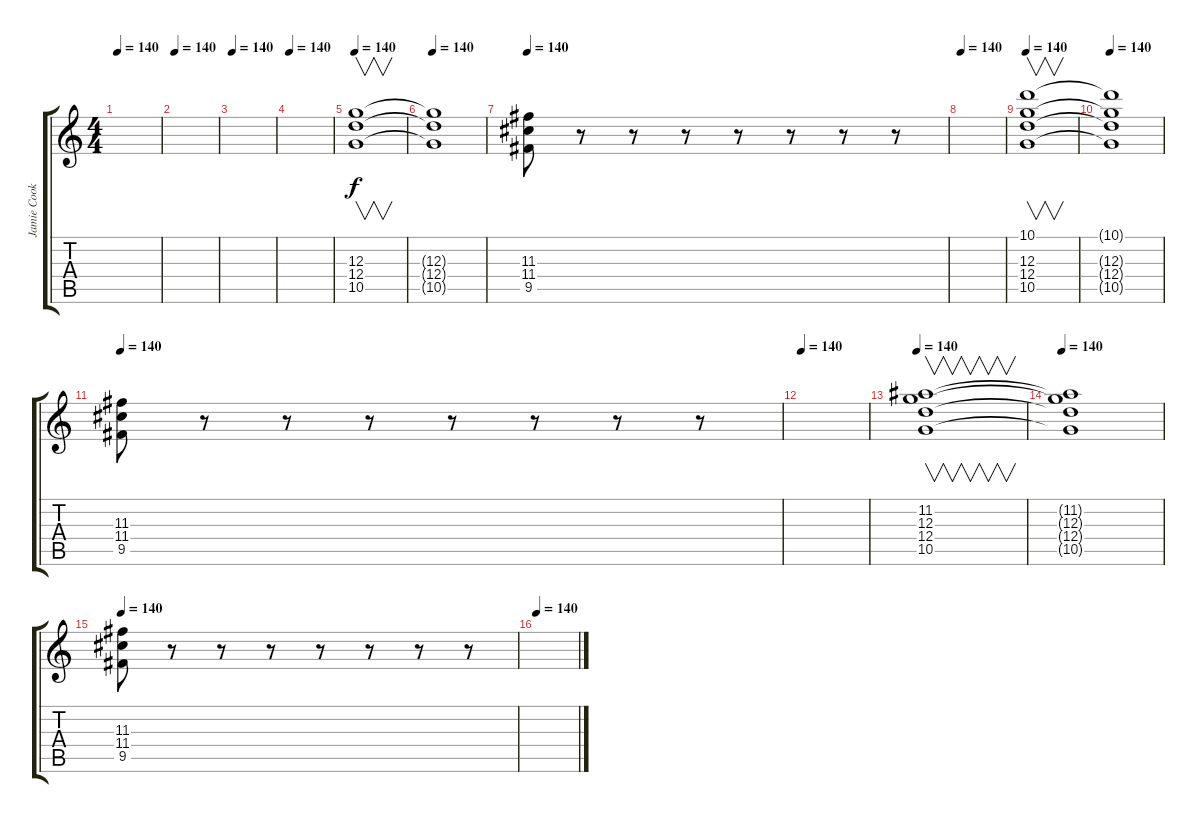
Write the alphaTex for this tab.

\track ("Jamie Cook" "Jamie Cook") {instrument distortionguitar}
\staff {score tabs}
\tuning (E4 B3 G3 D3 A2 E2) {hide}
\ts (4 4)
\tempo 140
\clef g2
\ks c
|
\tempo 140
|
\tempo 140
|
\tempo 140
|
\tempo 140
(12.3 12.4 10.5).1{v} |
\tempo 140
(12.3{t} 12.4{t} 10.5{t}).1 |
\tempo 140
(11.3 11.4 9.5).8 r.8 r.8 r.8 r.8 r.8 r.8 r.8 |
\tempo 140
|
\tempo 140
(10.1 12.3 12.4 10.5).1{v} |
\tempo 140
(10.1{t} 12.3{t} 12.4{t} 10.5{t}).1 |
\tempo 140
(11.3 11.4 9.5).8 r.8 r.8 r.8 r.8 r.8 r.8 r.8 |
\tempo 140
|
\tempo 140
(11.2 12.3 12.4 10.5).1{v} |
\tempo 140
(11.2{t} 12.3{t} 12.4{t} 10.5{t}).1 |
\tempo 140
(11.3 11.4 9.5).8 r.8 r.8 r.8 r.8 r.8 r.8 r.8 |
\tempo 140
